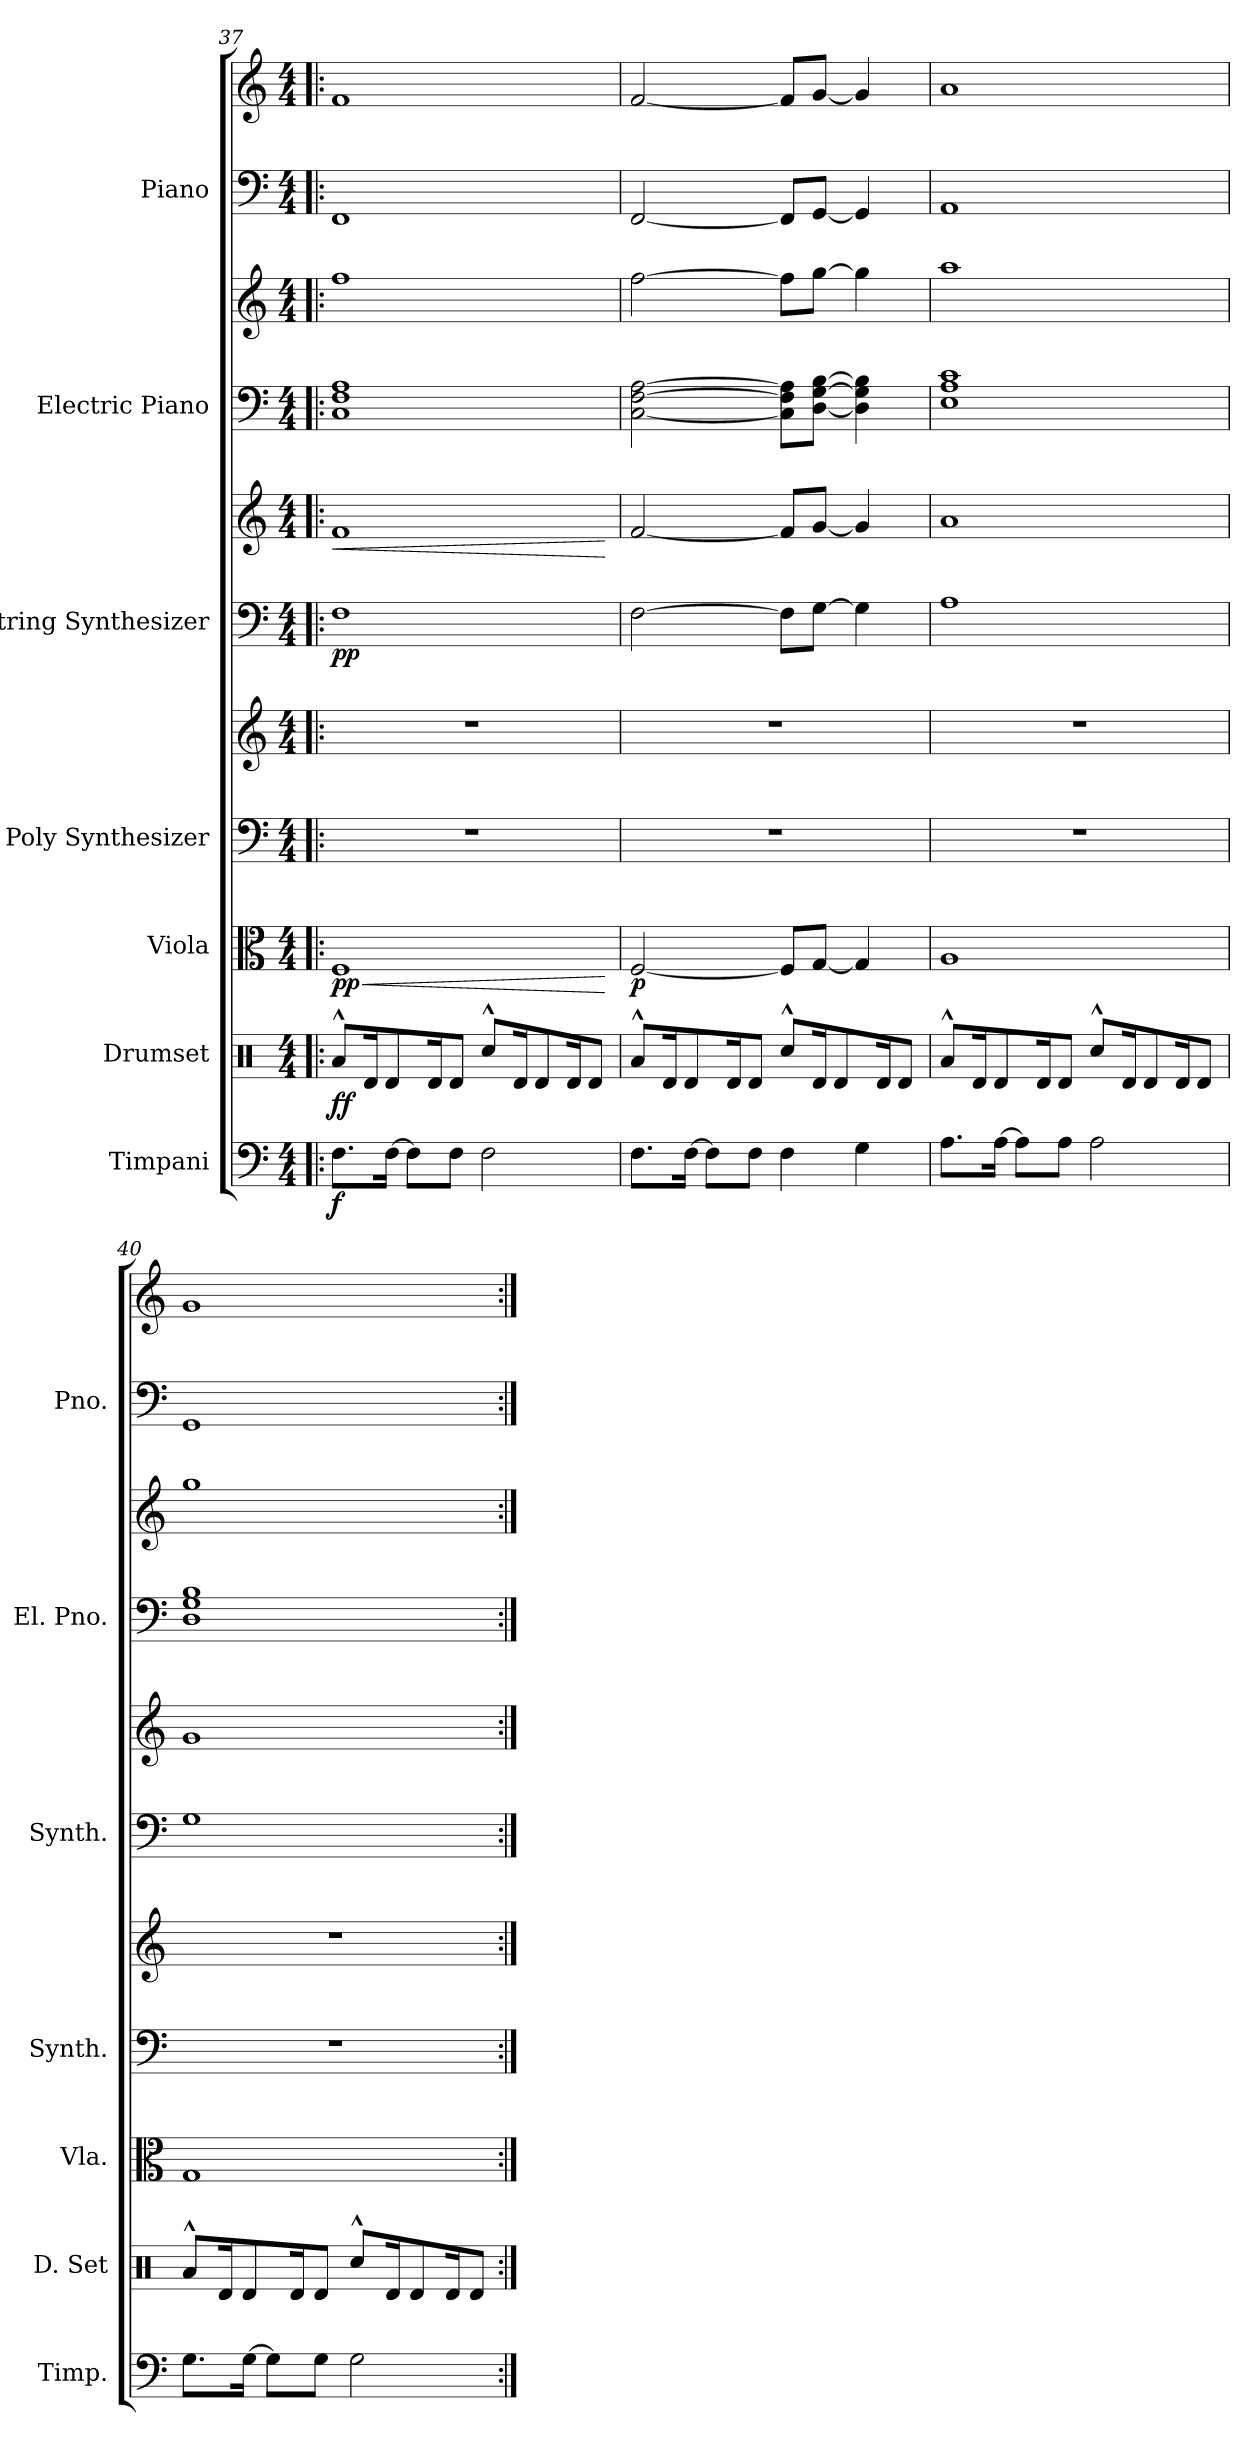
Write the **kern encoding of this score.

**kern	**dynam	**kern	**dynam	**kern	**dynam	**kern	**kern	**kern	**kern	**dynam	**kern	**kern	**kern	**kern
*part7	*part7	*part6	*part6	*part5	*part5	*part4	*part4	*part3	*part3	*part3	*part2	*part2	*part1	*part1
*staff11	*staff11	*staff10	*staff10	*staff9	*staff9	*staff8	*staff7	*staff6	*staff5	*staff5/6	*staff4	*staff3	*staff2	*staff1
*I"Timpani	*	*I"Drumset	*	*I"Viola	*	*I"Poly Synthesizer	*	*I"String Synthesizer	*	*	*I"Electric Piano	*	*I"Piano	*
*I'Timp.	*	*I'D. Set	*	*I'Vla.	*	*I'Synth.	*	*I'Synth.	*	*	*I'El. Pno.	*	*I'Pno.	*
*clefF4	*	*clefX	*	*clefC3	*	*clefF4	*clefG2	*clefF4	*clefG2	*	*clefF4	*clefG2	*clefF4	*clefG2
*k[]	*	*k[]	*	*k[]	*	*k[]	*k[]	*k[]	*k[]	*	*k[]	*k[]	*k[]	*k[]
*M4/4	*	*M4/4	*	*M4/4	*	*M4/4	*M4/4	*M4/4	*M4/4	*	*M4/4	*M4/4	*M4/4	*M4/4
=37!|:	=37!|:	=37!|:	=37!|:	=37!|:	=37!|:	=37!|:	=37!|:	=37!|:	=37!|:	=37!|:	=37!|:	=37!|:	=37!|:	=37!|:
!	!LO:DY:b	!	!LO:DY:b	!	!LO:HP:b	!	!	!	!	!LO:HP:b	!	!	!	!
!	!	!	!	!	!LO:DY:n=1:b	!	!	!	!	!LO:DY:n=1:b=2	!	!	!	!
!	!	!	!	!	!	!	!	!	!	!LO:DY:n=2:b	!	!	!	!
8.F\L	f	8Ra^^/L	ff	1F	< pp	1r	1r	1F	1f	< p p	1C 1F 1A	1ff	1FF	1f
.	.	16Rd/K	.	.	.	.	.	.	.	.	.	.	.	.
[16F\Jk	.	8Rd/	.	.	.	.	.	.	.	.	.	.	.	.
8F\L]	.	.	.	.	.	.	.	.	.	.	.	.	.	.
.	.	16Rd/K	.	.	.	.	.	.	.	.	.	.	.	.
8F\J	.	8Rd/J	.	.	.	.	.	.	.	.	.	.	.	.
2F\	.	8Rcc^^/L	.	.	.	.	.	.	.	.	.	.	.	.
.	.	16Rd/K	.	.	.	.	.	.	.	.	.	.	.	.
.	.	8Rd/	.	.	.	.	.	.	.	.	.	.	.	.
.	.	16Rd/K	.	.	.	.	.	.	.	.	.	.	.	.
.	.	8Rd/J	.	.	.	.	.	.	.	.	.	.	.	.
.	.	.	.	.	[	.	.	.	.	[	.	.	.	.
!!LO:PB:g=z
=38	=38	=38	=38	=38	=38	=38	=38	=38	=38	=38	=38	=38	=38	=38
!	!	!	!	!	!LO:DY:b	!	!	!	!	!LO:DY:b=2	!	!	!	!
!	!	!	!	!	!	!	!	!	!	!LO:DY:n=1:b	!	!	!	!
8.F\L	.	8Ra^^/L	.	[2F/	p	1r	1r	[2F\	[2f/	mp mp	[2C\ [2F\ [2A\	[2ff\	[2FF/	[2f/
.	.	16Rd/K	.	.	.	.	.	.	.	.	.	.	.	.
[16F\Jk	.	8Rd/	.	.	.	.	.	.	.	.	.	.	.	.
8F\L]	.	.	.	.	.	.	.	.	.	.	.	.	.	.
.	.	16Rd/K	.	.	.	.	.	.	.	.	.	.	.	.
8F\J	.	8Rd/J	.	.	.	.	.	.	.	.	.	.	.	.
4F\	.	8Rcc^^/L	.	8F/L]	.	.	.	8F\L]	8f/L]	.	8C\] 8F\] 8A\]L	8ff\L]	8FF/L]	8f/L]
.	.	16Rd/K	.	[8G/J	.	.	.	[8G\J	[8g/J	.	[8D\ [8G\ [8B\J	[8gg\J	[8GG/J	[8g/J
.	.	8Rd/	.	.	.	.	.	.	.	.	.	.	.	.
4G\	.	.	.	4G/]	.	.	.	4G\]	4g/]	.	4D\] 4G\] 4B\]	4gg\]	4GG/]	4g/]
.	.	16Rd/K	.	.	.	.	.	.	.	.	.	.	.	.
.	.	8Rd/J	.	.	.	.	.	.	.	.	.	.	.	.
=39	=39	=39	=39	=39	=39	=39	=39	=39	=39	=39	=39	=39	=39	=39
8.A\L	.	8Ra^^/L	.	1A	.	1r	1r	1A	1a	.	1E 1A 1c	1aa	1AA	1a
.	.	16Rd/K	.	.	.	.	.	.	.	.	.	.	.	.
[16A\Jk	.	8Rd/	.	.	.	.	.	.	.	.	.	.	.	.
8A\L]	.	.	.	.	.	.	.	.	.	.	.	.	.	.
.	.	16Rd/K	.	.	.	.	.	.	.	.	.	.	.	.
8A\J	.	8Rd/J	.	.	.	.	.	.	.	.	.	.	.	.
2A\	.	8Rcc^^/L	.	.	.	.	.	.	.	.	.	.	.	.
.	.	16Rd/K	.	.	.	.	.	.	.	.	.	.	.	.
.	.	8Rd/	.	.	.	.	.	.	.	.	.	.	.	.
.	.	16Rd/K	.	.	.	.	.	.	.	.	.	.	.	.
.	.	8Rd/J	.	.	.	.	.	.	.	.	.	.	.	.
=40	=40	=40	=40	=40	=40	=40	=40	=40	=40	=40	=40	=40	=40	=40
8.G\L	.	8Ra^^/L	.	1G	.	1r	1r	1G	1g	.	1D 1G 1B	1gg	1GG	1g
.	.	16Rd/K	.	.	.	.	.	.	.	.	.	.	.	.
[16G\Jk	.	8Rd/	.	.	.	.	.	.	.	.	.	.	.	.
8G\L]	.	.	.	.	.	.	.	.	.	.	.	.	.	.
.	.	16Rd/K	.	.	.	.	.	.	.	.	.	.	.	.
8G\J	.	8Rd/J	.	.	.	.	.	.	.	.	.	.	.	.
2G\	.	8Rcc^^/L	.	.	.	.	.	.	.	.	.	.	.	.
.	.	16Rd/K	.	.	.	.	.	.	.	.	.	.	.	.
.	.	8Rd/	.	.	.	.	.	.	.	.	.	.	.	.
.	.	16Rd/K	.	.	.	.	.	.	.	.	.	.	.	.
.	.	8Rd/J	.	.	.	.	.	.	.	.	.	.	.	.
=:|!	=:|!	=:|!	=:|!	=:|!	=:|!	=:|!	=:|!	=:|!	=:|!	=:|!	=:|!	=:|!	=:|!	=:|!
*-	*-	*-	*-	*-	*-	*-	*-	*-	*-	*-	*-	*-	*-	*-
